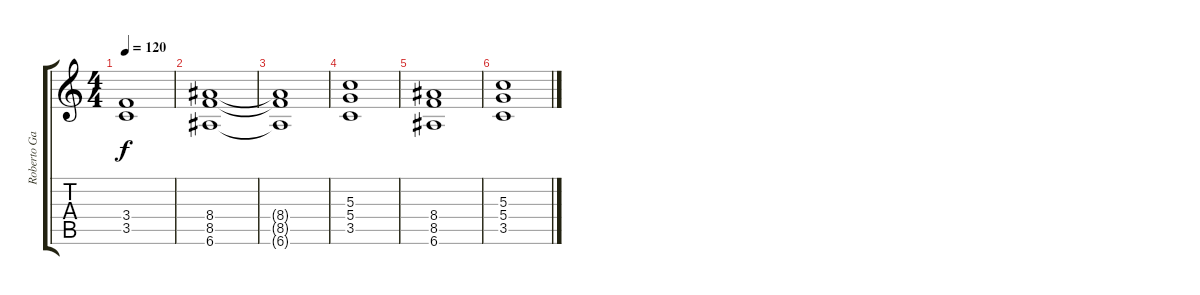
\track ("Roberto García (Guitarra Rítmico)" "Roberto Ga") {instrument distortionguitar}
\staff {score tabs}
\tuning (E4 B3 G3 D3 A2 E2) {hide}
\ts (4 4)
\tempo 120
\clef g2
\ks c
(3.4{t} 3.5{t}).1{dy f} |
(8.4 8.5 6.6).1 |
(8.4{t} 8.5{t} 6.6{t}).1 |
(5.3 5.4 3.5).1 |
(8.4 8.5 6.6).1 |
(5.3 5.4 3.5).1
